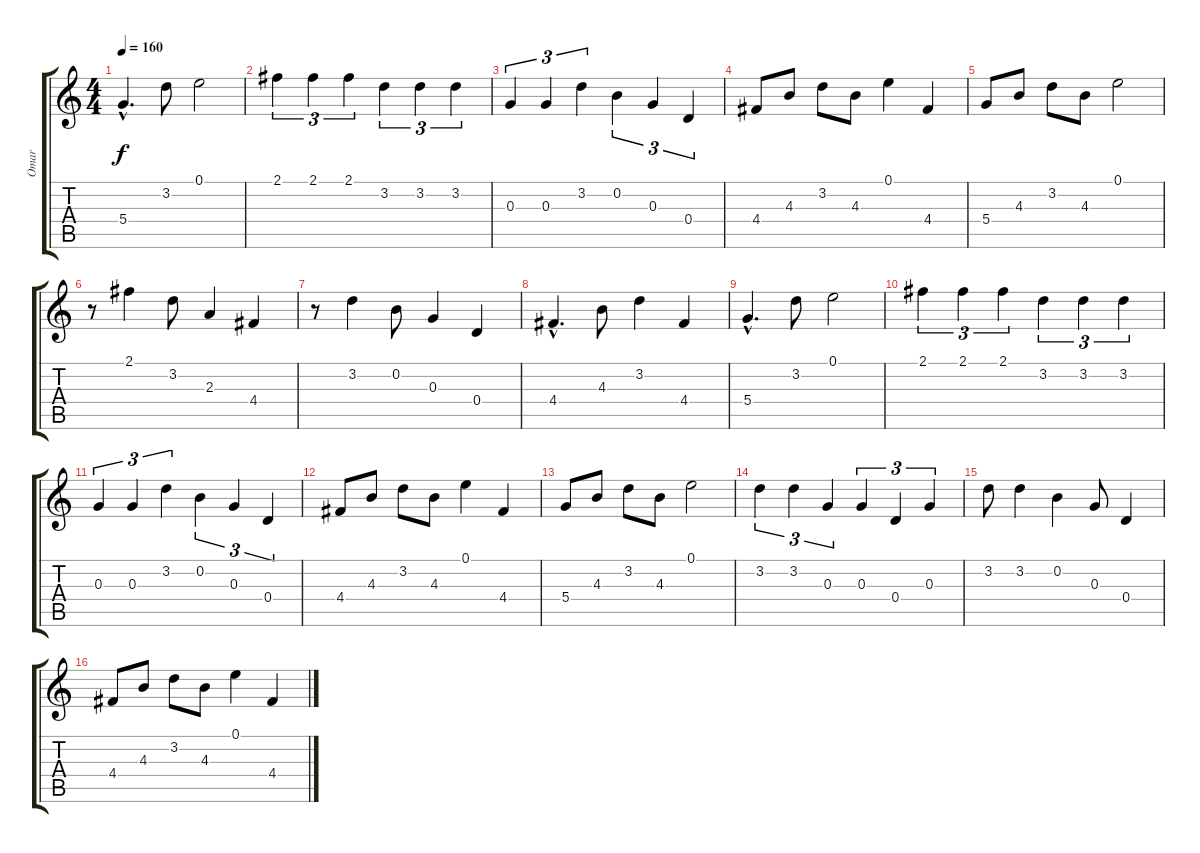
\track ("Omar" "Omar") {instrument overdrivenguitar}
\staff {score tabs}
\tuning (E4 B3 G3 D3 A2 E2) {hide}
\ts (4 4)
\tempo 160
\clef g2
\ks c
5.4{hac}.4{d dy f} 3.2.8 0.1.2 |
2.1.4{tu (3 2)} 2.1.4{tu (3 2)} 2.1.4{tu (3 2)} 3.2.4{tu (3 2)} 3.2.4{tu (3 2)} 3.2.4{tu (3 2)} |
0.3.4{tu (3 2)} 0.3.4{tu (3 2)} 3.2.4{tu (3 2)} 0.2.4{tu (3 2)} 0.3.4{tu (3 2)} 0.4.4{tu (3 2)} |
4.4.8 4.3.8 3.2.8 4.3.8 0.1.4 4.4.4 |
5.4.8 4.3.8 3.2.8 4.3.8 0.1.2 |
r.8 2.1.4 3.2.8 2.3.4 4.4.4 |
r.8 3.2.4 0.2.8 0.3.4 0.4.4 |
4.4{hac}.4{d} 4.3.8 3.2.4 4.4.4 |
5.4{hac}.4{d} 3.2.8 0.1.2 |
2.1.4{tu (3 2)} 2.1.4{tu (3 2)} 2.1.4{tu (3 2)} 3.2.4{tu (3 2)} 3.2.4{tu (3 2)} 3.2.4{tu (3 2)} |
0.3.4{tu (3 2)} 0.3.4{tu (3 2)} 3.2.4{tu (3 2)} 0.2.4{tu (3 2)} 0.3.4{tu (3 2)} 0.4.4{tu (3 2)} |
4.4.8 4.3.8 3.2.8 4.3.8 0.1.4 4.4.4 |
5.4.8 4.3.8 3.2.8 4.3.8 0.1.2 |
3.2.4{tu (3 2)} 3.2.4{tu (3 2)} 0.3.4{tu (3 2)} 0.3.4{tu (3 2)} 0.4.4{tu (3 2)} 0.3.4{tu (3 2)} |
3.2.8 3.2.4 0.2.4 0.3.8 0.4.4 |
4.4.8 4.3.8 3.2.8 4.3.8 0.1.4 4.4.4
